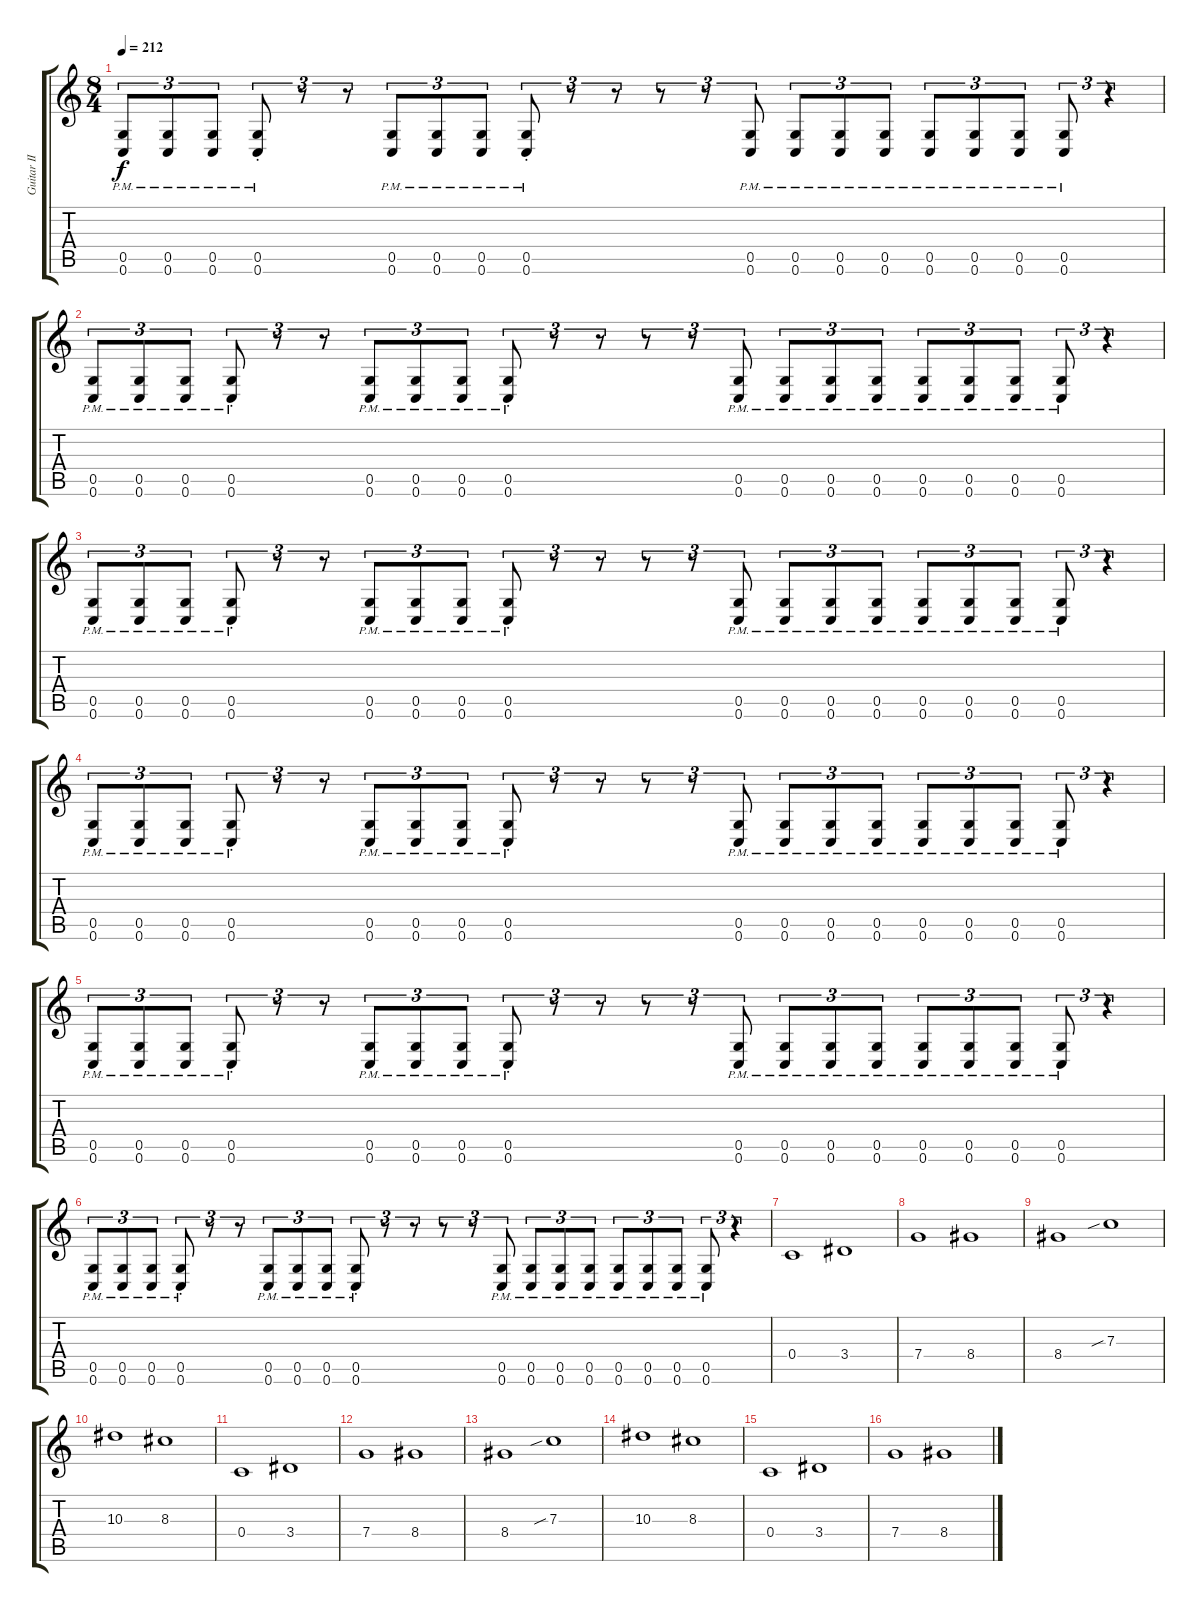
\track ("Guitar II" "Guitar II") {instrument overdrivenguitar}
\staff {score tabs}
\tuning (D4 A3 F3 C3 G2 C2) {hide}
\ts (8 4)
\tempo 212
\clef g2
\ks c
(0.5{pm} 0.6{pm}).8{tu (3 2) dy f} (0.5{pm} 0.6{pm}).8{tu (3 2)} (0.5{pm} 0.6{pm}).8{tu (3 2)} (0.5{pm st} 0.6{pm st}).8{tu (3 2)} r.8{tu (3 2)} r.8{tu (3 2)} (0.5{pm} 0.6{pm}).8{tu (3 2)} (0.5{pm} 0.6{pm}).8{tu (3 2)} (0.5{pm} 0.6{pm}).8{tu (3 2)} (0.5{pm st} 0.6{pm st}).8{tu (3 2)} r.8{tu (3 2)} r.8{tu (3 2)} r.8{tu (3 2)} r.8{tu (3 2)} (0.5{pm} 0.6{pm}).8{tu (3 2)} (0.5{pm} 0.6{pm}).8{tu (3 2)} (0.5{pm} 0.6{pm}).8{tu (3 2)} (0.5{pm} 0.6{pm}).8{tu (3 2)} (0.5{pm} 0.6{pm}).8{tu (3 2)} (0.5{pm} 0.6{pm}).8{tu (3 2)} (0.5{pm} 0.6{pm}).8{tu (3 2)} (0.5{pm} 0.6{pm}).8{tu (3 2)} r.4{tu (3 2)} |
(0.5{pm} 0.6{pm}).8{tu (3 2)} (0.5{pm} 0.6{pm}).8{tu (3 2)} (0.5{pm} 0.6{pm}).8{tu (3 2)} (0.5{pm st} 0.6{pm st}).8{tu (3 2)} r.8{tu (3 2)} r.8{tu (3 2)} (0.5{pm} 0.6{pm}).8{tu (3 2)} (0.5{pm} 0.6{pm}).8{tu (3 2)} (0.5{pm} 0.6{pm}).8{tu (3 2)} (0.5{pm st} 0.6{pm st}).8{tu (3 2)} r.8{tu (3 2)} r.8{tu (3 2)} r.8{tu (3 2)} r.8{tu (3 2)} (0.5{pm} 0.6{pm}).8{tu (3 2)} (0.5{pm} 0.6{pm}).8{tu (3 2)} (0.5{pm} 0.6{pm}).8{tu (3 2)} (0.5{pm} 0.6{pm}).8{tu (3 2)} (0.5{pm} 0.6{pm}).8{tu (3 2)} (0.5{pm} 0.6{pm}).8{tu (3 2)} (0.5{pm} 0.6{pm}).8{tu (3 2)} (0.5{pm} 0.6{pm}).8{tu (3 2)} r.4{tu (3 2)} |
(0.5{pm} 0.6{pm}).8{tu (3 2)} (0.5{pm} 0.6{pm}).8{tu (3 2)} (0.5{pm} 0.6{pm}).8{tu (3 2)} (0.5{pm st} 0.6{pm st}).8{tu (3 2)} r.8{tu (3 2)} r.8{tu (3 2)} (0.5{pm} 0.6{pm}).8{tu (3 2)} (0.5{pm} 0.6{pm}).8{tu (3 2)} (0.5{pm} 0.6{pm}).8{tu (3 2)} (0.5{pm st} 0.6{pm st}).8{tu (3 2)} r.8{tu (3 2)} r.8{tu (3 2)} r.8{tu (3 2)} r.8{tu (3 2)} (0.5{pm} 0.6{pm}).8{tu (3 2)} (0.5{pm} 0.6{pm}).8{tu (3 2)} (0.5{pm} 0.6{pm}).8{tu (3 2)} (0.5{pm} 0.6{pm}).8{tu (3 2)} (0.5{pm} 0.6{pm}).8{tu (3 2)} (0.5{pm} 0.6{pm}).8{tu (3 2)} (0.5{pm} 0.6{pm}).8{tu (3 2)} (0.5{pm} 0.6{pm}).8{tu (3 2)} r.4{tu (3 2)} |
(0.5{pm} 0.6{pm}).8{tu (3 2)} (0.5{pm} 0.6{pm}).8{tu (3 2)} (0.5{pm} 0.6{pm}).8{tu (3 2)} (0.5{pm st} 0.6{pm st}).8{tu (3 2)} r.8{tu (3 2)} r.8{tu (3 2)} (0.5{pm} 0.6{pm}).8{tu (3 2)} (0.5{pm} 0.6{pm}).8{tu (3 2)} (0.5{pm} 0.6{pm}).8{tu (3 2)} (0.5{pm st} 0.6{pm st}).8{tu (3 2)} r.8{tu (3 2)} r.8{tu (3 2)} r.8{tu (3 2)} r.8{tu (3 2)} (0.5{pm} 0.6{pm}).8{tu (3 2)} (0.5{pm} 0.6{pm}).8{tu (3 2)} (0.5{pm} 0.6{pm}).8{tu (3 2)} (0.5{pm} 0.6{pm}).8{tu (3 2)} (0.5{pm} 0.6{pm}).8{tu (3 2)} (0.5{pm} 0.6{pm}).8{tu (3 2)} (0.5{pm} 0.6{pm}).8{tu (3 2)} (0.5{pm} 0.6{pm}).8{tu (3 2)} r.4{tu (3 2)} |
(0.5{pm} 0.6{pm}).8{tu (3 2)} (0.5{pm} 0.6{pm}).8{tu (3 2)} (0.5{pm} 0.6{pm}).8{tu (3 2)} (0.5{pm st} 0.6{pm st}).8{tu (3 2)} r.8{tu (3 2)} r.8{tu (3 2)} (0.5{pm} 0.6{pm}).8{tu (3 2)} (0.5{pm} 0.6{pm}).8{tu (3 2)} (0.5{pm} 0.6{pm}).8{tu (3 2)} (0.5{pm st} 0.6{pm st}).8{tu (3 2)} r.8{tu (3 2)} r.8{tu (3 2)} r.8{tu (3 2)} r.8{tu (3 2)} (0.5{pm} 0.6{pm}).8{tu (3 2)} (0.5{pm} 0.6{pm}).8{tu (3 2)} (0.5{pm} 0.6{pm}).8{tu (3 2)} (0.5{pm} 0.6{pm}).8{tu (3 2)} (0.5{pm} 0.6{pm}).8{tu (3 2)} (0.5{pm} 0.6{pm}).8{tu (3 2)} (0.5{pm} 0.6{pm}).8{tu (3 2)} (0.5{pm} 0.6{pm}).8{tu (3 2)} r.4{tu (3 2)} |
(0.5{pm} 0.6{pm}).8{tu (3 2)} (0.5{pm} 0.6{pm}).8{tu (3 2)} (0.5{pm} 0.6{pm}).8{tu (3 2)} (0.5{pm st} 0.6{pm st}).8{tu (3 2)} r.8{tu (3 2)} r.8{tu (3 2)} (0.5{pm} 0.6{pm}).8{tu (3 2)} (0.5{pm} 0.6{pm}).8{tu (3 2)} (0.5{pm} 0.6{pm}).8{tu (3 2)} (0.5{pm st} 0.6{pm st}).8{tu (3 2)} r.8{tu (3 2)} r.8{tu (3 2)} r.8{tu (3 2)} r.8{tu (3 2)} (0.5{pm} 0.6{pm}).8{tu (3 2)} (0.5{pm} 0.6{pm}).8{tu (3 2)} (0.5{pm} 0.6{pm}).8{tu (3 2)} (0.5{pm} 0.6{pm}).8{tu (3 2)} (0.5{pm} 0.6{pm}).8{tu (3 2)} (0.5{pm} 0.6{pm}).8{tu (3 2)} (0.5{pm} 0.6{pm}).8{tu (3 2)} (0.5{pm} 0.6{pm}).8{tu (3 2)} r.4{tu (3 2)} |
0.4.1{volume 11} 3.4.1 |
7.4.1 8.4.1 |
8.4.1 7.3{sib}.1 |
10.3.1 8.3.1 |
0.4.1 3.4.1 |
7.4.1 8.4.1 |
8.4.1 7.3{sib}.1 |
10.3.1 8.3.1 |
0.4.1 3.4.1 |
7.4.1 8.4.1
